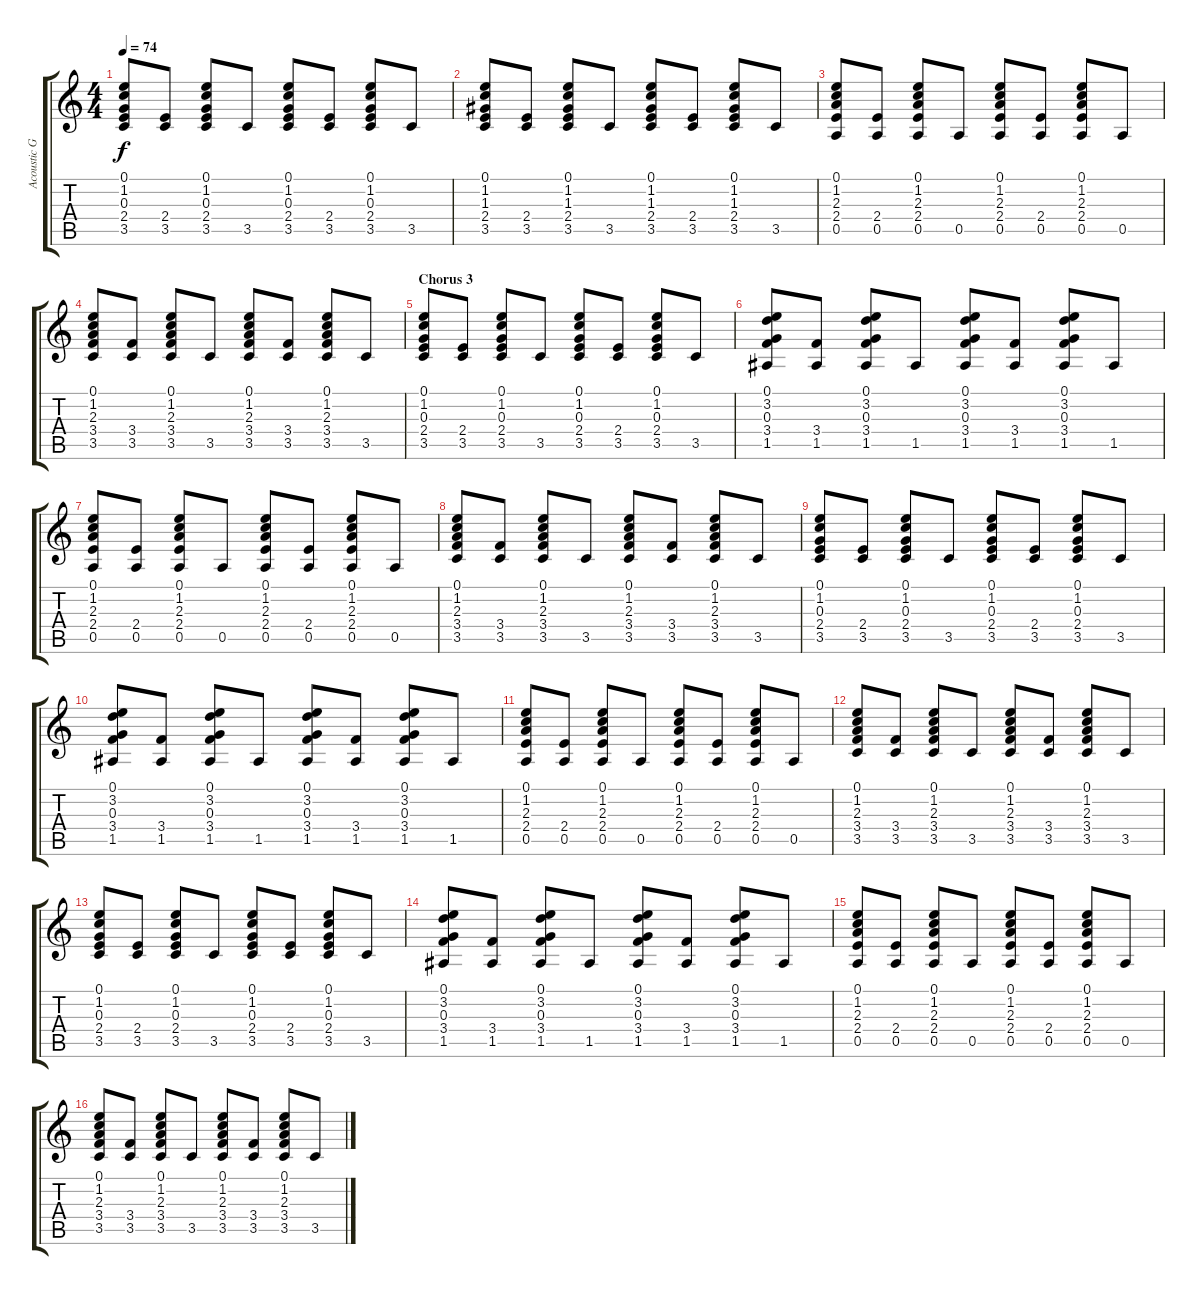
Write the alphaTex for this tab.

\track ("Acoustic Guitar" "Acoustic G") {instrument acousticguitarsteel}
\staff {score tabs}
\tuning (E4 B3 G3 D3 A2 E2) {hide}
\ts (4 4)
\tempo 74
\clef g2
\ks c
(0.1 1.2 0.3 2.4 3.5).8{dy f} (2.4 3.5).8 (0.1 1.2 0.3 2.4 3.5).8 3.5.8 (0.1 1.2 0.3 2.4 3.5).8 (2.4 3.5).8 (0.1 1.2 0.3 2.4 3.5).8 3.5.8 |
(0.1 1.2 1.3 2.4 3.5).8 (2.4 3.5).8 (0.1 1.2 1.3 2.4 3.5).8 3.5.8 (0.1 1.2 1.3 2.4 3.5).8 (2.4 3.5).8 (0.1 1.2 1.3 2.4 3.5).8 3.5.8 |
(0.1 1.2 2.3 2.4 0.5).8 (2.4 0.5).8 (0.1 1.2 2.3 2.4 0.5).8 0.5.8 (0.1 1.2 2.3 2.4 0.5).8 (2.4 0.5).8 (0.1 1.2 2.3 2.4 0.5).8 0.5.8 |
(0.1 1.2 2.3 3.4 3.5).8 (3.4 3.5).8 (0.1 1.2 2.3 3.4 3.5).8 3.5.8 (0.1 1.2 2.3 3.4 3.5).8 (3.4 3.5).8 (0.1 1.2 2.3 3.4 3.5).8 3.5.8 |
\section ("" "Chorus 3")
(0.1 1.2 0.3 2.4 3.5).8 (2.4 3.5).8 (0.1 1.2 0.3 2.4 3.5).8 3.5.8 (0.1 1.2 0.3 2.4 3.5).8 (2.4 3.5).8 (0.1 1.2 0.3 2.4 3.5).8 3.5.8 |
(0.1 3.2 0.3 3.4 1.5).8 (3.4 1.5).8 (0.1 3.2 0.3 3.4 1.5).8 1.5.8 (0.1 3.2 0.3 3.4 1.5).8 (3.4 1.5).8 (0.1 3.2 0.3 3.4 1.5).8 1.5.8 |
(0.1 1.2 2.3 2.4 0.5).8 (2.4 0.5).8 (0.1 1.2 2.3 2.4 0.5).8 0.5.8 (0.1 1.2 2.3 2.4 0.5).8 (2.4 0.5).8 (0.1 1.2 2.3 2.4 0.5).8 0.5.8 |
(0.1 1.2 2.3 3.4 3.5).8 (3.4 3.5).8 (0.1 1.2 2.3 3.4 3.5).8 3.5.8 (0.1 1.2 2.3 3.4 3.5).8 (3.4 3.5).8 (0.1 1.2 2.3 3.4 3.5).8 3.5.8 |
(0.1 1.2 0.3 2.4 3.5).8 (2.4 3.5).8 (0.1 1.2 0.3 2.4 3.5).8 3.5.8 (0.1 1.2 0.3 2.4 3.5).8 (2.4 3.5).8 (0.1 1.2 0.3 2.4 3.5).8 3.5.8 |
(0.1 3.2 0.3 3.4 1.5).8 (3.4 1.5).8 (0.1 3.2 0.3 3.4 1.5).8 1.5.8 (0.1 3.2 0.3 3.4 1.5).8 (3.4 1.5).8 (0.1 3.2 0.3 3.4 1.5).8 1.5.8 |
(0.1 1.2 2.3 2.4 0.5).8 (2.4 0.5).8 (0.1 1.2 2.3 2.4 0.5).8 0.5.8 (0.1 1.2 2.3 2.4 0.5).8 (2.4 0.5).8 (0.1 1.2 2.3 2.4 0.5).8 0.5.8 |
(0.1 1.2 2.3 3.4 3.5).8 (3.4 3.5).8 (0.1 1.2 2.3 3.4 3.5).8 3.5.8 (0.1 1.2 2.3 3.4 3.5).8 (3.4 3.5).8 (0.1 1.2 2.3 3.4 3.5).8 3.5.8 |
(0.1 1.2 0.3 2.4 3.5).8 (2.4 3.5).8 (0.1 1.2 0.3 2.4 3.5).8 3.5.8 (0.1 1.2 0.3 2.4 3.5).8 (2.4 3.5).8 (0.1 1.2 0.3 2.4 3.5).8 3.5.8 |
(0.1 3.2 0.3 3.4 1.5).8 (3.4 1.5).8 (0.1 3.2 0.3 3.4 1.5).8 1.5.8 (0.1 3.2 0.3 3.4 1.5).8 (3.4 1.5).8 (0.1 3.2 0.3 3.4 1.5).8 1.5.8 |
(0.1 1.2 2.3 2.4 0.5).8 (2.4 0.5).8 (0.1 1.2 2.3 2.4 0.5).8 0.5.8 (0.1 1.2 2.3 2.4 0.5).8 (2.4 0.5).8 (0.1 1.2 2.3 2.4 0.5).8 0.5.8 |
(0.1 1.2 2.3 3.4 3.5).8 (3.4 3.5).8 (0.1 1.2 2.3 3.4 3.5).8 3.5.8 (0.1 1.2 2.3 3.4 3.5).8 (3.4 3.5).8 (0.1 1.2 2.3 3.4 3.5).8 3.5.8
